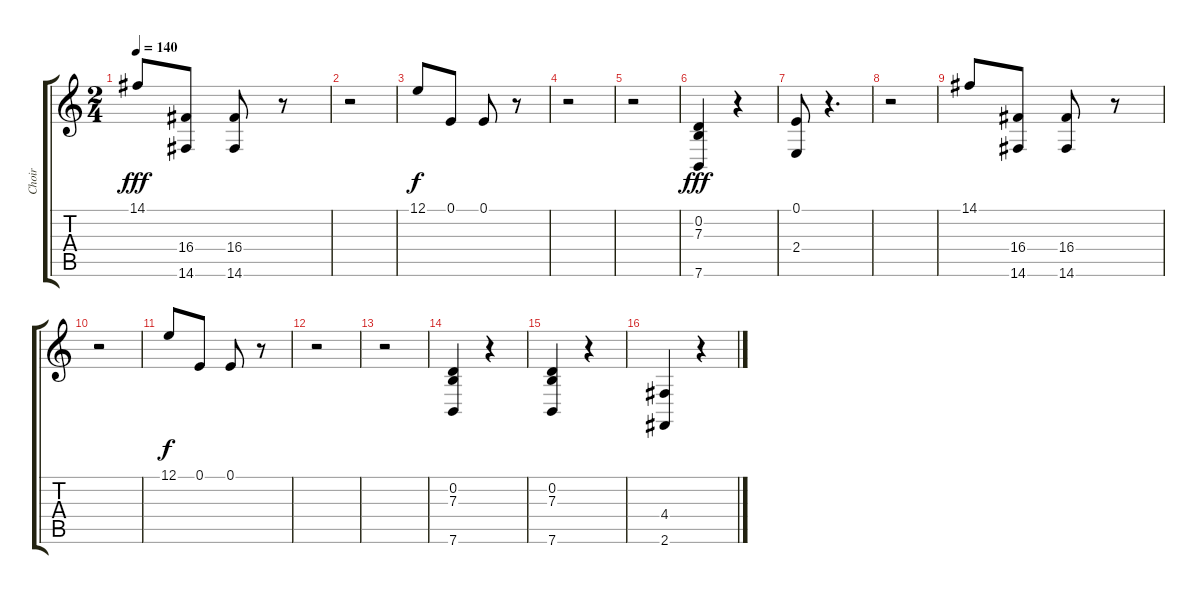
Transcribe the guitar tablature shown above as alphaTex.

\track ("Choir" "Choir") {instrument choiraahs}
\staff {score tabs}
\tuning (E4 B3 G3 D3 A2 E2) {hide}
\ts (2 4)
\tempo 140
\clef g2
\ks c
14.1.8{dy fff} (16.4 14.6).8 (16.4 14.6).8 r.8 |
r.2 |
12.1.8{dy f} 0.1.8 0.1.8 r.8 |
r.2 |
r.2 |
(0.2 7.3 7.6).4{dy fff} r.4 |
(0.1 2.4).8 r.4{d} |
r.2 |
14.1.8 (16.4 14.6).8 (16.4 14.6).8 r.8 |
r.2 |
12.1.8{dy f} 0.1.8 0.1.8 r.8 |
r.2 |
r.2 |
(0.2 7.3 7.6).4 r.4 |
(0.2 7.3 7.6).4 r.4 |
(4.4 2.6).4 r.4
